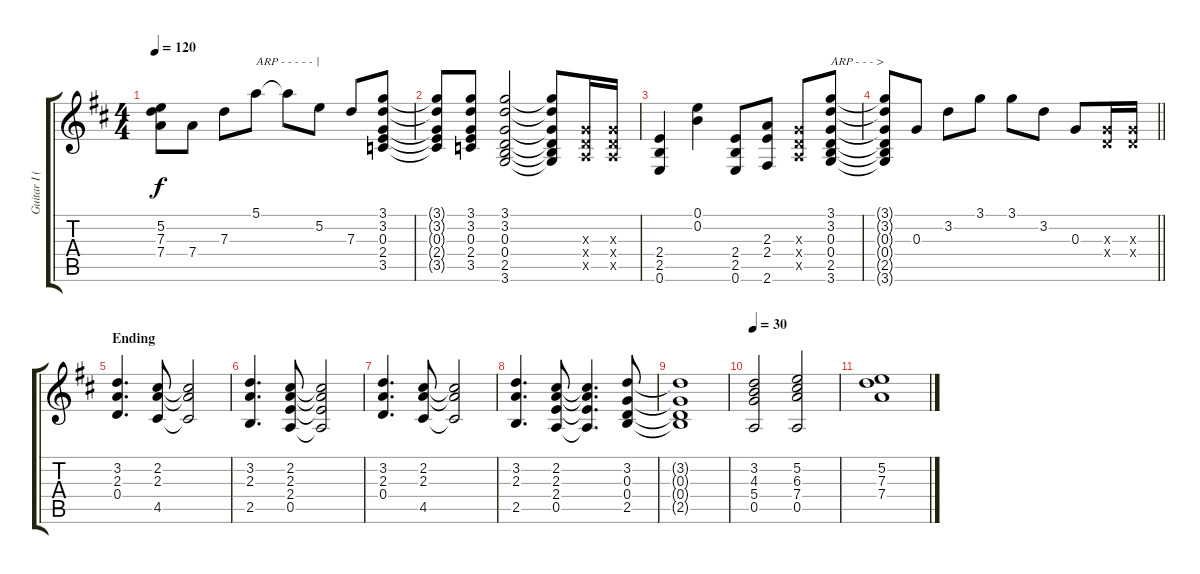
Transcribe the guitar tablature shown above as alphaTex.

\track ("Guitar I (Nakano Azusa)" "Guitar I (") {instrument overdrivenguitar}
\staff {score tabs}
\tuning (E4 B3 G3 D3 A2 E2) {hide}
\ts (4 4)
\tempo 120
\clef g2
\ks d
(5.2{t} 7.3{t} 7.4{t}).8{dy f} 7.4.8 7.3.8 5.1.8{txt "ARP - - - - - |"} 5.1{t}.8 5.2.8 7.3.8 (3.1 3.2 0.3 2.4 3.5).8 |
(3.1{t} 3.2{t} 0.3{t} 2.4{t} 3.5{t}).8 (3.1 3.2 0.3 2.4 3.5).8 (3.1 3.2 0.3 0.4 2.5 3.6).2 (3.1{t} 3.2{t} 0.3{t} 0.4{t} 2.5{t} 3.6{t}).8 (0.3{x} 0.4{x} 0.5{x}).16 (0.3{x} 0.4{x} 0.5{x}).16 |
(2.4 2.5 0.6).4 (0.1 0.2).4 (2.4 2.5 0.6).8 (2.3 2.4 2.6).8 (0.3{x} 0.4{x} 0.5{x}).8 (3.1 3.2 0.3 0.4 2.5 3.6).8{txt "ARP - - - >"} |
\barLineRight lightlight
(3.1{t} 3.2{t} 0.3{t} 0.4{t} 2.5{t} 3.6{t}).8 0.3.8 3.2.8 3.1.8 3.1.8 3.2.8 0.3.8 (0.3{x} 0.4{x}).16 (0.3{x} 0.4{x}).16 |
\section ("" "Ending")
(3.2 2.3 0.4).4{d} (2.2 2.3 4.5).8 (2.2{t} 2.3{t} 4.5{t}).2 |
(3.2 2.3 2.5).4{d} (2.2 2.3 2.4 0.5).8 (2.2{t} 2.3{t} 2.4{t} 0.5{t}).2 |
(3.2 2.3 0.4).4{d} (2.2 2.3 4.5).8 (2.2{t} 2.3{t} 4.5{t}).2 |
(3.2 2.3 2.5).4{d} (2.2 2.3 2.4 0.5).8 (2.2{t} 2.3{t} 2.4{t} 0.5{t}).4{d} (3.2 0.3 0.4 2.5).8 |
(3.2{t} 0.3{t} 0.4{t} 2.5{t}).1 |
\tempo 30
(3.2 4.3 5.4 0.5).2 (5.2 6.3 7.4 0.5).2 |
(5.2 7.3 7.4).1
